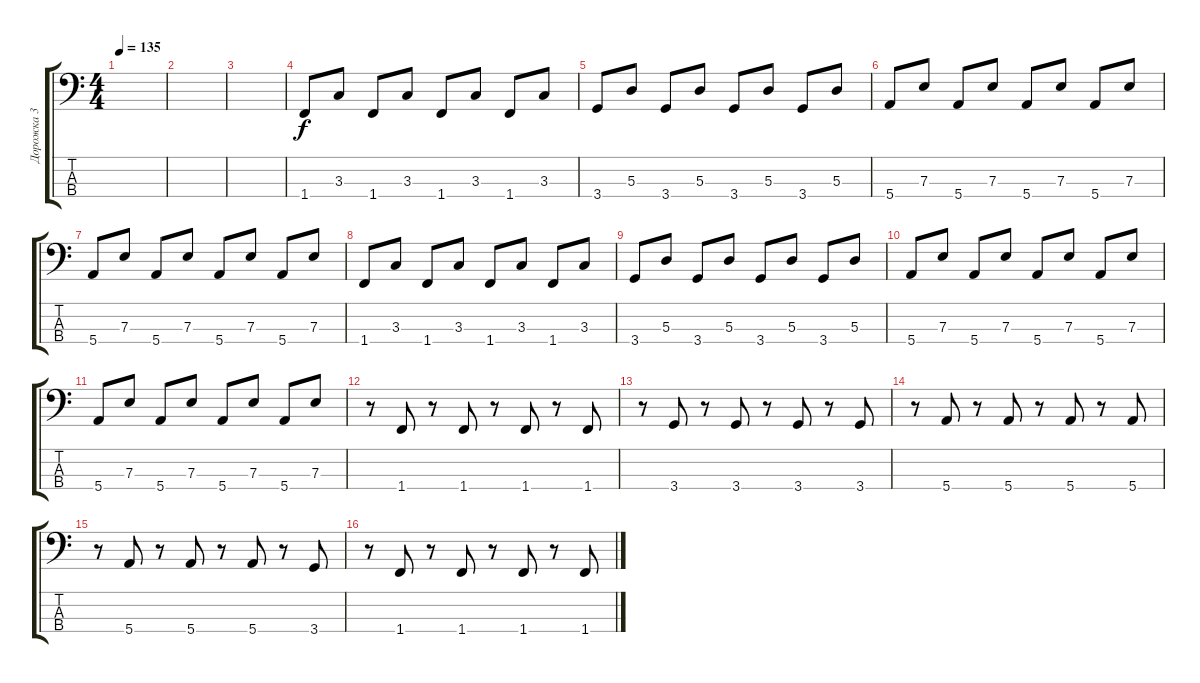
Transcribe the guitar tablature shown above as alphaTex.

\track ("Дорожка 3" "Дорожка 3") {instrument synthbass2}
\staff {score tabs}
\tuning (G2 D2 A1 E1) {hide}
\ts (4 4)
\tempo 135
\clef f4
\ks c
|
|
|
1.4.8 3.3.8 1.4.8 3.3.8 1.4.8 3.3.8 1.4.8 3.3.8 |
3.4.8 5.3.8 3.4.8 5.3.8 3.4.8 5.3.8 3.4.8 5.3.8 |
5.4.8 7.3.8 5.4.8 7.3.8 5.4.8 7.3.8 5.4.8 7.3.8 |
5.4.8 7.3.8 5.4.8 7.3.8 5.4.8 7.3.8 5.4.8 7.3.8 |
1.4.8 3.3.8 1.4.8 3.3.8 1.4.8 3.3.8 1.4.8 3.3.8 |
3.4.8 5.3.8 3.4.8 5.3.8 3.4.8 5.3.8 3.4.8 5.3.8 |
5.4.8 7.3.8 5.4.8 7.3.8 5.4.8 7.3.8 5.4.8 7.3.8 |
5.4.8 7.3.8 5.4.8 7.3.8 5.4.8 7.3.8 5.4.8 7.3.8 |
r.8 1.4.8 r.8 1.4.8 r.8 1.4.8 r.8 1.4.8 |
r.8 3.4.8 r.8 3.4.8 r.8 3.4.8 r.8 3.4.8 |
r.8 5.4.8 r.8 5.4.8 r.8 5.4.8 r.8 5.4.8 |
r.8 5.4.8 r.8 5.4.8 r.8 5.4.8 r.8 3.4.8 |
r.8 1.4.8 r.8 1.4.8 r.8 1.4.8 r.8 1.4.8
